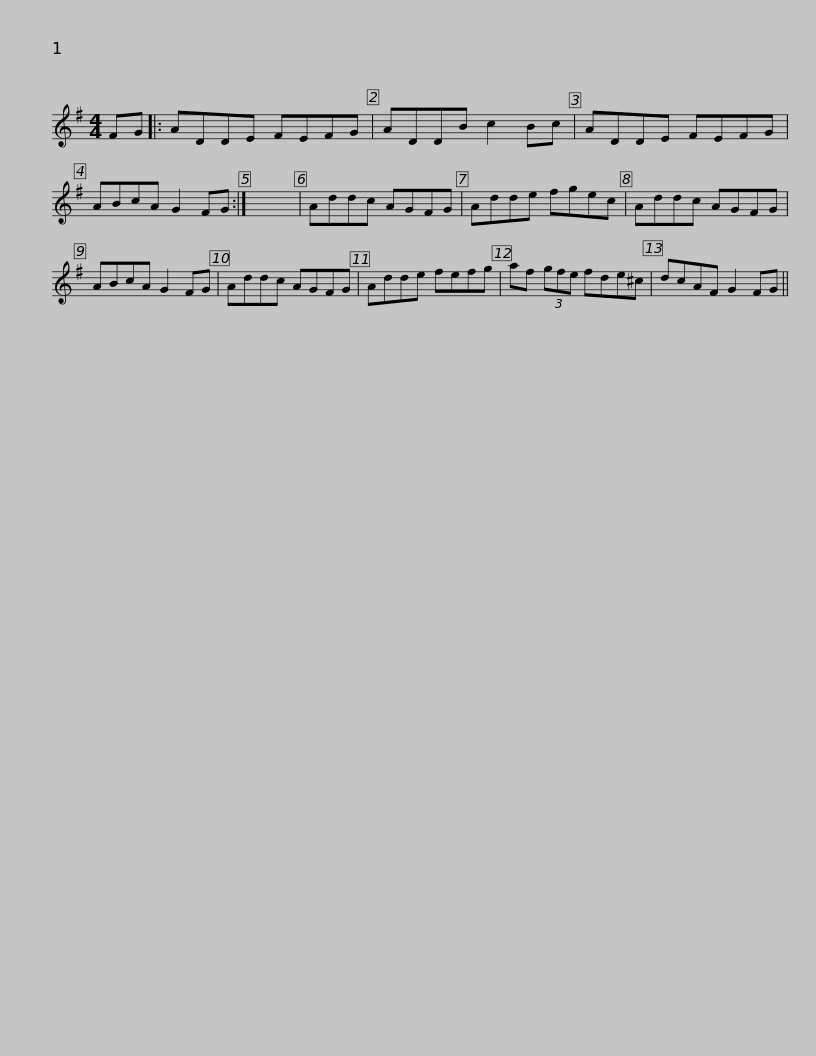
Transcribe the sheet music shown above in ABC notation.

X:1
L:1/8
M:4/4
I:linebreak $
K:G
V:1 treble
V:1
 FG |: ADDE FEFG | ADDB c2 Bc | ADDE FEFG | ABcA G2 FG :| %5
 x8 | Addc AGFG |$ Adde fgec | Addc AGFG | ABcA G2 FG | %10
 Addc AGFG | Adde fefg |$ af (3gfe fde^c | dcAF G2 FG || %14
